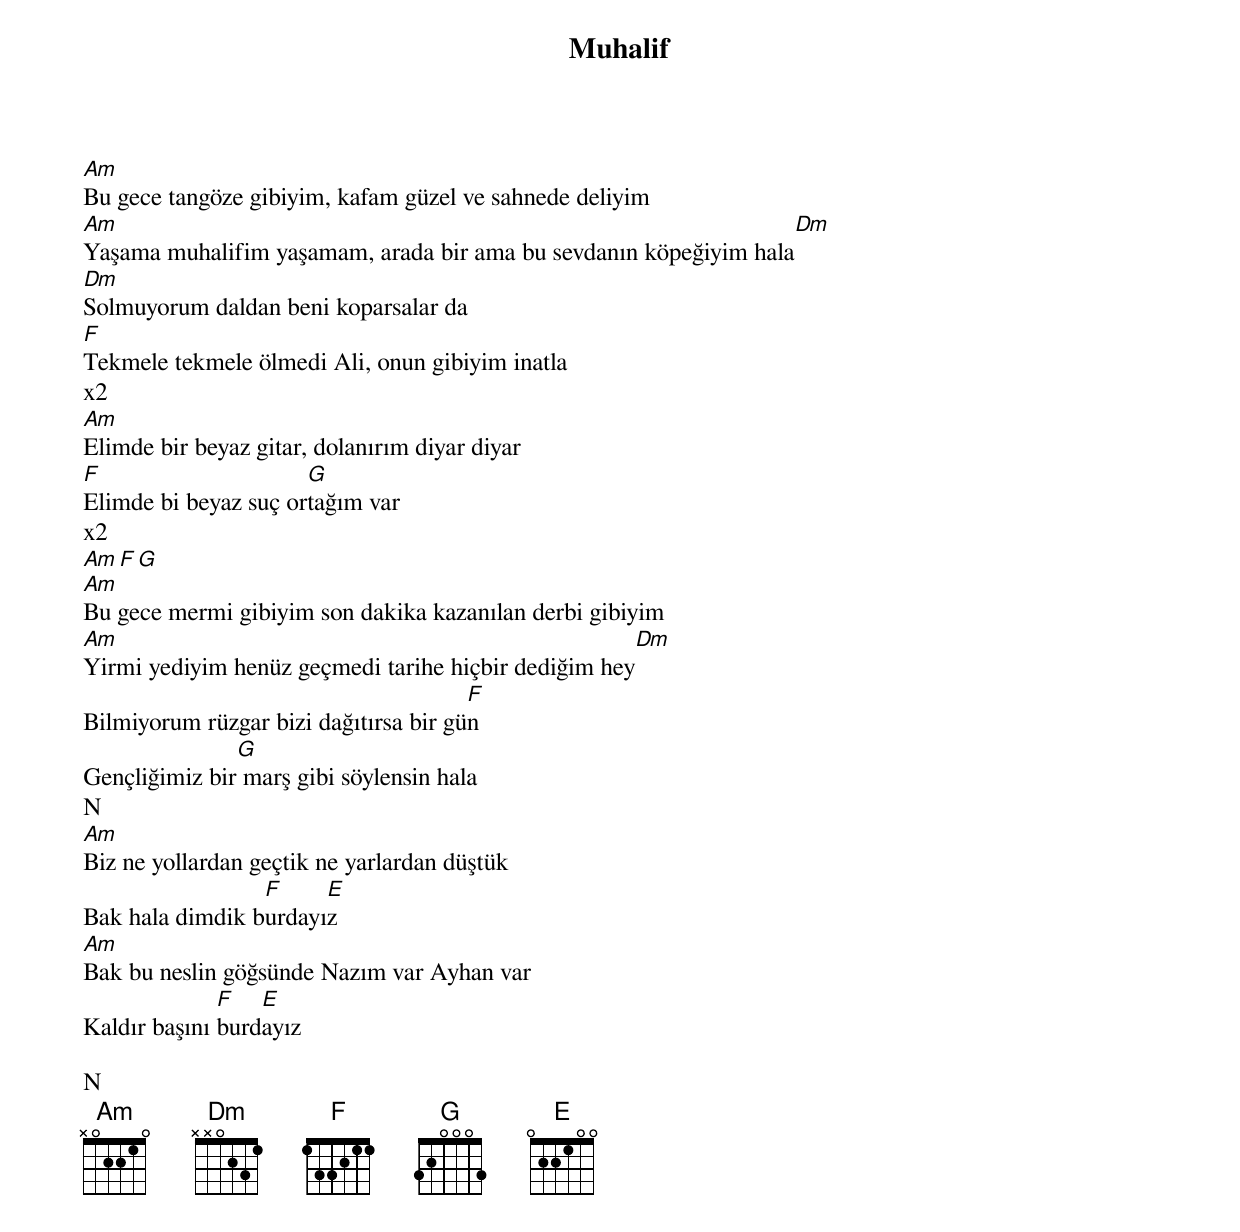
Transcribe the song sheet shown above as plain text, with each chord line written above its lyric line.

{title: Muhalif}
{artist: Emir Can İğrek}

Am
Bu gece tangöze gibiyim, kafam güzel ve sahnede deliyim
Am                                                                   Dm
Yaşama muhalifim yaşamam, arada bir ama bu sevdanın köpeğiyim hala
Dm
Solmuyorum daldan beni koparsalar da
F
Tekmele tekmele ölmedi Ali, onun gibiyim inatla
x2
Am
Elimde bir beyaz gitar, dolanırım diyar diyar
F                     G
Elimde bi beyaz suç ortağım var
x2
Am F G
Am
Bu gece mermi gibiyim son dakika kazanılan derbi gibiyim
Am                                                    Dm
Yirmi yediyim henüz geçmedi tarihe hiçbir dediğim hey
                                       F
Bilmiyorum rüzgar bizi dağıtırsa bir gün
               G
Gençliğimiz bir marş gibi söylensin hala
N
Am
Biz ne yollardan geçtik ne yarlardan düştük
                 F     E
Bak hala dimdik burdayız
Am
Bak bu neslin göğsünde Nazım var Ayhan var
              F   E
Kaldır başını burdayız

N
